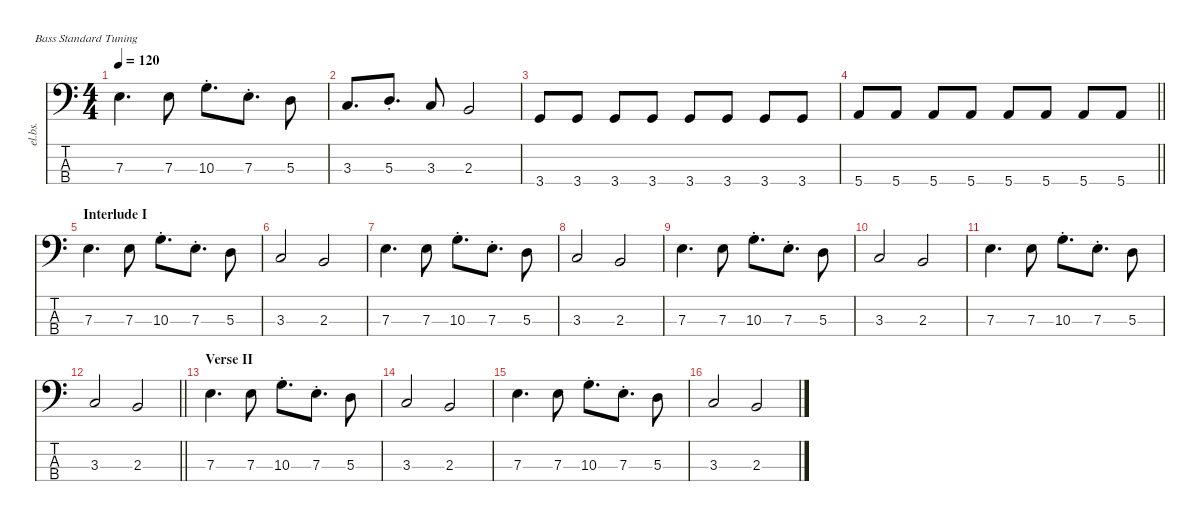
\defaultSystemsLayout 4
\hideDynamics
\bracketExtendMode nobrackets
\otherSystemsTrackNameOrientation horizontal
\track ("Bass" "el.bs.") {instrument electricbasspick}
\staff {score tabs}
\tuning (G2 D2 A1 E1)
\ts (4 4)
\tempo 120
\clef f4
\ks c
7.3.4{d dy f} 7.3.8 10.3{st}.8{d} 7.3{st}.8{d} 5.3.8 |
3.3.8{d} 5.3{st}.8{d} 3.3.8 2.3.2 |
3.4.8 3.4.8 3.4.8 3.4.8 3.4.8 3.4.8 3.4.8 3.4.8 |
\barLineRight lightlight
5.4.8 5.4.8 5.4.8 5.4.8 5.4.8 5.4.8 5.4.8 5.4.8 |
\section ("" "Interlude I")
7.3.4{d} 7.3.8 10.3{st}.8{d} 7.3{st}.8{d} 5.3.8 |
3.3.2 2.3.2 |
7.3.4{d} 7.3.8 10.3{st}.8{d} 7.3{st}.8{d} 5.3.8 |
3.3.2 2.3.2 |
7.3.4{d} 7.3.8 10.3{st}.8{d} 7.3{st}.8{d} 5.3.8 |
3.3.2 2.3.2 |
7.3.4{d} 7.3.8 10.3{st}.8{d} 7.3{st}.8{d} 5.3.8 |
\barLineRight lightlight
3.3.2 2.3.2 |
\section ("" "Verse II")
7.3.4{d} 7.3.8 10.3{st}.8{d} 7.3{st}.8{d} 5.3.8 |
3.3.2 2.3.2 |
7.3.4{d} 7.3.8 10.3{st}.8{d} 7.3{st}.8{d} 5.3.8 |
3.3.2 2.3.2
